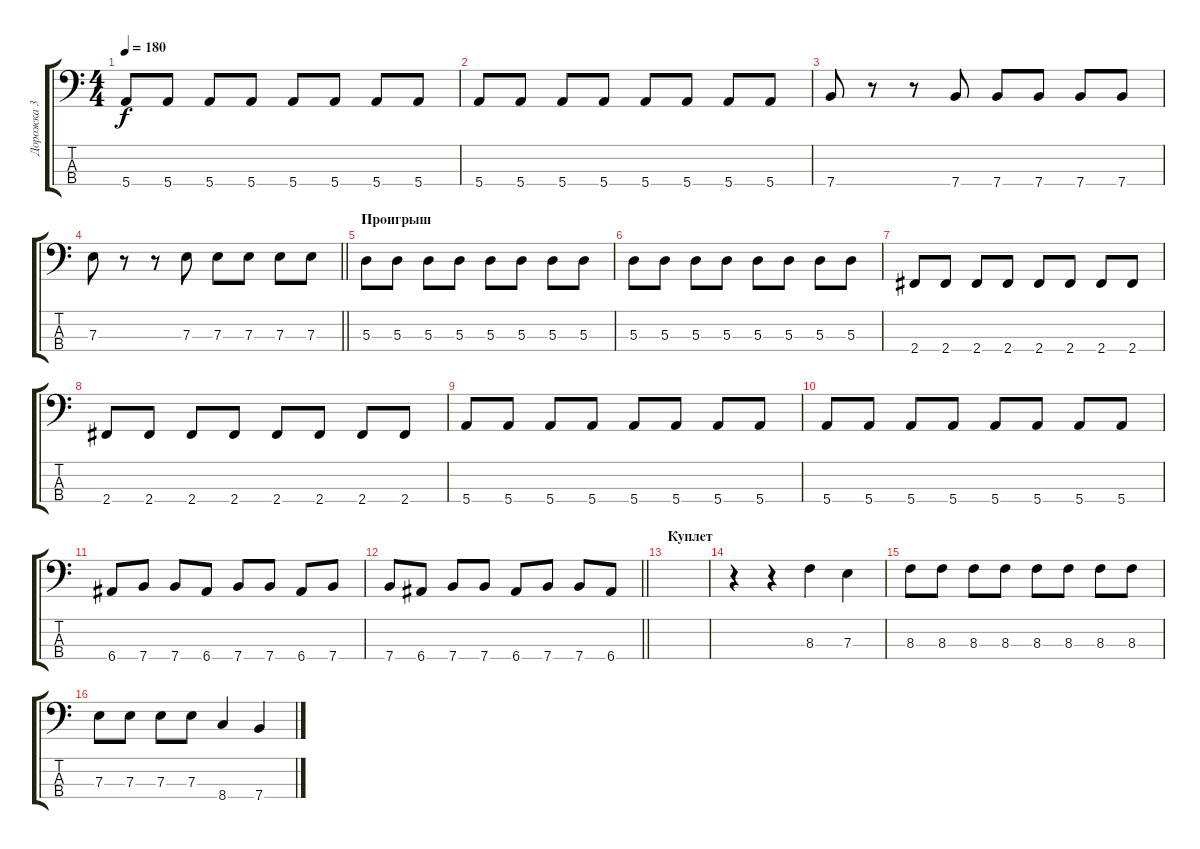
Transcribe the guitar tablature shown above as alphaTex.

\track ("Дорожка 3" "Дорожка 3") {instrument electricbassfinger}
\staff {score tabs}
\tuning (G2 D2 A1 E1) {hide}
\ts (4 4)
\tempo 180
\clef f4
\ks c
5.4.8{dy f} 5.4.8 5.4.8 5.4.8 5.4.8 5.4.8 5.4.8 5.4.8 |
5.4.8 5.4.8 5.4.8 5.4.8 5.4.8 5.4.8 5.4.8 5.4.8 |
7.4.8 r.8 r.8 7.4.8 7.4.8 7.4.8 7.4.8 7.4.8 |
\barLineRight lightlight
7.3.8 r.8 r.8 7.3.8 7.3.8 7.3.8 7.3.8 7.3.8 |
\section ("" "Проигрыш")
5.3.8 5.3.8 5.3.8 5.3.8 5.3.8 5.3.8 5.3.8 5.3.8 |
5.3.8 5.3.8 5.3.8 5.3.8 5.3.8 5.3.8 5.3.8 5.3.8 |
2.4.8 2.4.8 2.4.8 2.4.8 2.4.8 2.4.8 2.4.8 2.4.8 |
2.4.8 2.4.8 2.4.8 2.4.8 2.4.8 2.4.8 2.4.8 2.4.8 |
5.4.8 5.4.8 5.4.8 5.4.8 5.4.8 5.4.8 5.4.8 5.4.8 |
5.4.8 5.4.8 5.4.8 5.4.8 5.4.8 5.4.8 5.4.8 5.4.8 |
6.4.8 7.4.8 7.4.8 6.4.8 7.4.8 7.4.8 6.4.8 7.4.8 |
\barLineRight lightlight
7.4.8 6.4.8 7.4.8 7.4.8 6.4.8 7.4.8 7.4.8 6.4.8 |
\section ("" "Куплет")
|
r.4 r.4 8.3.4 7.3.4 |
8.3.8 8.3.8 8.3.8 8.3.8 8.3.8 8.3.8 8.3.8 8.3.8 |
7.3.8 7.3.8 7.3.8 7.3.8 8.4.4 7.4.4
